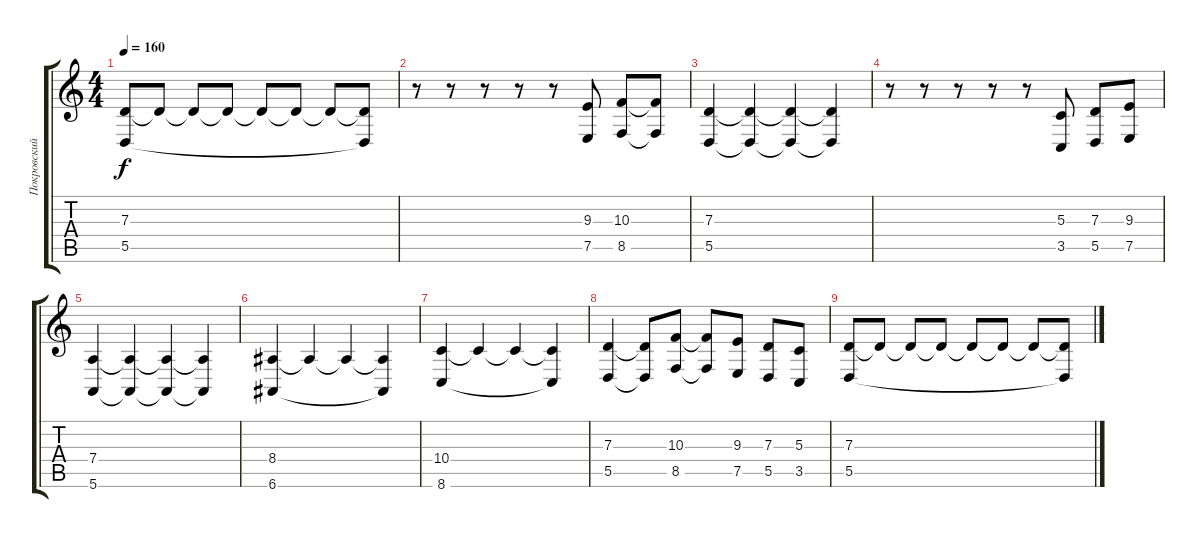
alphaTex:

\track ("Покровский (Choir 2)" "Покровский") {instrument choiraahs}
\staff {score tabs}
\tuning (E4 B3 G3 D3 A2 E2) {hide}
\ts (4 4)
\tempo 160
\clef g2
\ks c
(7.3 5.5).8{dy f} 7.3{t}.8 7.3{t}.8 7.3{t}.8 7.3{t}.8 7.3{t}.8 7.3{t}.8 (7.3{t} 5.5{t}).8 |
r.8 r.8 r.8 r.8 r.8 (9.3 7.5).8 (10.3 8.5).8 (10.3{t} 8.5{t}).8 |
(7.3 5.5).4 (7.3{t} 5.5{t}).4 (7.3{t} 5.5{t}).4 (7.3{t} 5.5{t}).4 |
r.8 r.8 r.8 r.8 r.8 (5.3 3.5).8 (7.3 5.5).8 (9.3 7.5).8 |
(7.4 5.6).4 (7.4{t} 5.6{t}).4 (7.4{t} 5.6{t}).4 (7.4{t} 5.6{t}).4 |
(8.4 6.6).4 8.4{t}.4 8.4{t}.4 (8.4{t} 6.6{t}).4 |
(10.4 8.6).4 10.4{t}.4 10.4{t}.4 (10.4{t} 8.6{t}).4 |
(7.3 5.5).4 (7.3{t} 5.5{t}).8 (10.3 8.5).8 (10.3{t} 8.5{t}).8 (9.3 7.5).8 (7.3 5.5).8 (5.3 3.5).8 |
(7.3 5.5).8 7.3{t}.8 7.3{t}.8 7.3{t}.8 7.3{t}.8 7.3{t}.8 7.3{t}.8 (7.3{t} 5.5{t}).8
